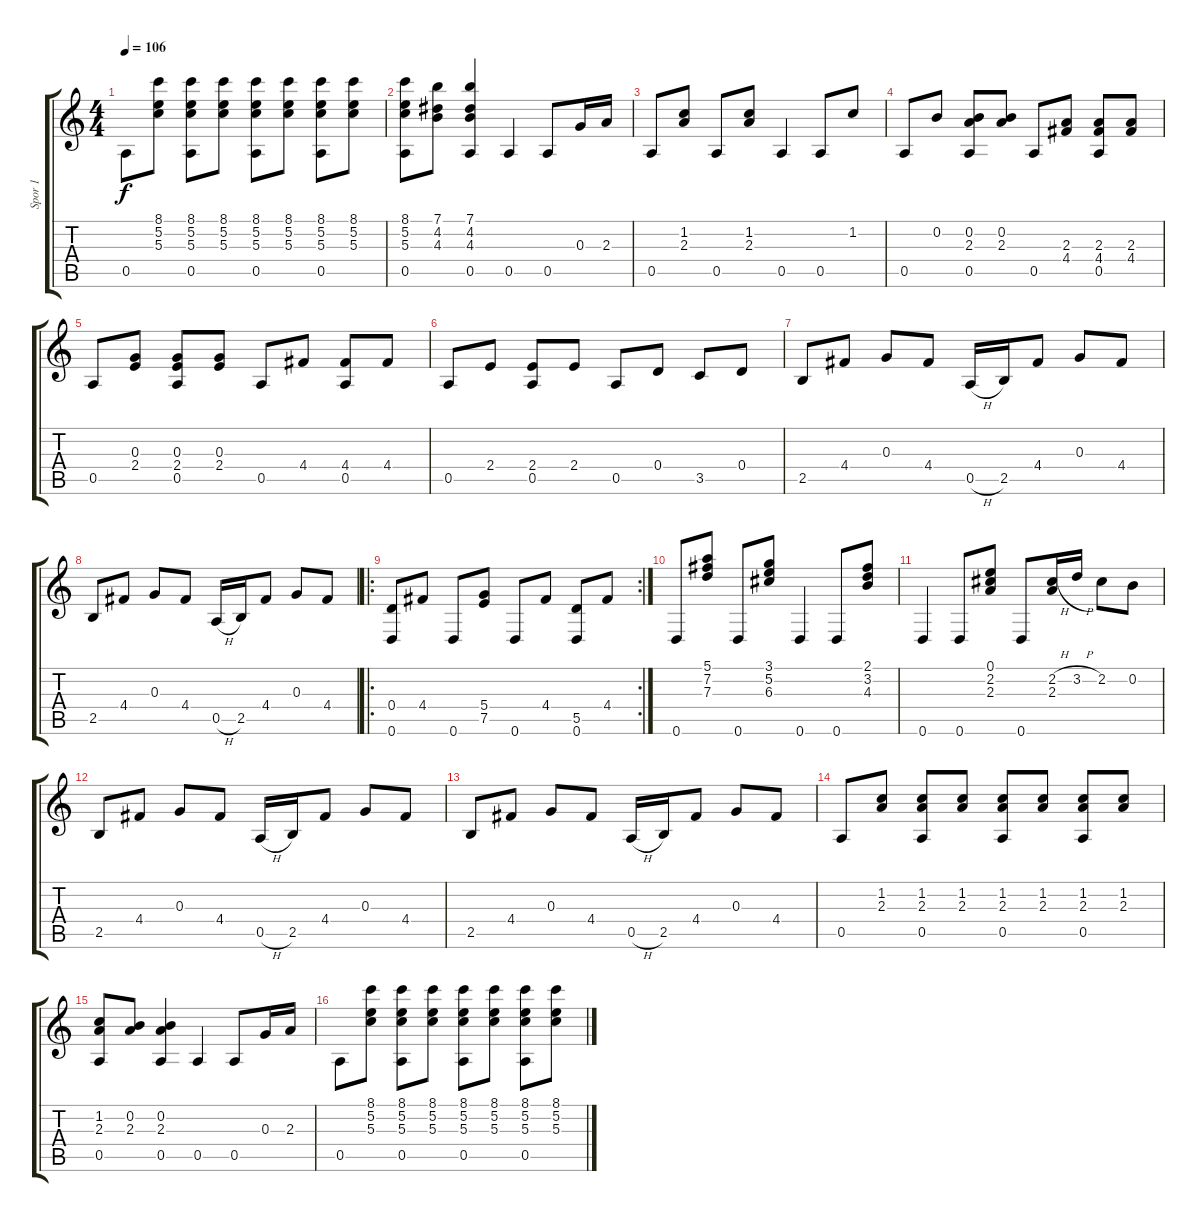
\track ("Spor 1" "Spor 1") {instrument acousticguitarsteel}
\staff {score tabs}
\tuning (E4 B3 G3 D3 A2 D2) {hide}
\ts (4 4)
\tempo 106
\clef g2
\ks c
0.5.8{dy f} (8.1 5.2 5.3).8 (8.1 5.2 5.3 0.5).8 (8.1 5.2 5.3).8 (8.1 5.2 5.3 0.5).8 (8.1 5.2 5.3).8 (8.1 5.2 5.3 0.5).8 (8.1 5.2 5.3).8 |
(8.1 5.2 5.3 0.5).8 (7.1 4.2 4.3).8 (7.1 4.2 4.3 0.5).4 0.5.4 0.5.8 0.3.16 2.3.16 |
0.5.8 (1.2 2.3).8 0.5.8 (1.2 2.3).8 0.5.4 0.5.8 1.2.8 |
0.5.8 0.2.8 (0.2 2.3 0.5).8 (0.2 2.3).8 0.5.8 (2.3 4.4).8 (2.3 4.4 0.5).8 (2.3 4.4).8 |
0.5.8 (0.3 2.4).8 (0.3 2.4 0.5).8 (0.3 2.4).8 0.5.8 4.4.8 (4.4 0.5).8 4.4.8 |
0.5.8 2.4.8 (2.4 0.5).8 2.4.8 0.5.8 0.4.8 3.5.8 0.4.8 |
2.5.8 4.4.8 0.3.8 4.4.8 0.5{h}.16 2.5.16 4.4.8 0.3.8 4.4.8 |
2.5.8 4.4.8 0.3.8 4.4.8 0.5{h}.16 2.5.16 4.4.8 0.3.8 4.4.8 |
\ro
\rc 2
(0.4 0.6).8 4.4.8 0.6.8 (5.4 7.5).8 0.6.8 4.4.8 (5.5 0.6).8 4.4.8 |
0.6.8 (5.1 7.2 7.3).8 0.6.8 (3.1 5.2 6.3).8 0.6.4 0.6.8 (2.1 3.2 4.3).8 |
0.6.4 0.6.8 (0.1 2.2 2.3).8 0.6.8 (2.2{h} 2.3).16 3.2{h}.16 2.2.8 0.2.8 |
2.5.8 4.4.8 0.3.8 4.4.8 0.5{h}.16 2.5.16 4.4.8 0.3.8 4.4.8 |
2.5.8 4.4.8 0.3.8 4.4.8 0.5{h}.16 2.5.16 4.4.8 0.3.8 4.4.8 |
0.5.8 (1.2 2.3).8 (1.2 2.3 0.5).8 (1.2 2.3).8 (1.2 2.3 0.5).8 (1.2 2.3).8 (1.2 2.3 0.5).8 (1.2 2.3).8 |
(1.2 2.3 0.5).8 (0.2 2.3).8 (0.2 2.3 0.5).4 0.5.4 0.5.8 0.3.16 2.3.16 |
0.5.8 (8.1 5.2 5.3).8 (8.1 5.2 5.3 0.5).8 (8.1 5.2 5.3).8 (8.1 5.2 5.3 0.5).8 (8.1 5.2 5.3).8 (8.1 5.2 5.3 0.5).8 (8.1 5.2 5.3).8
